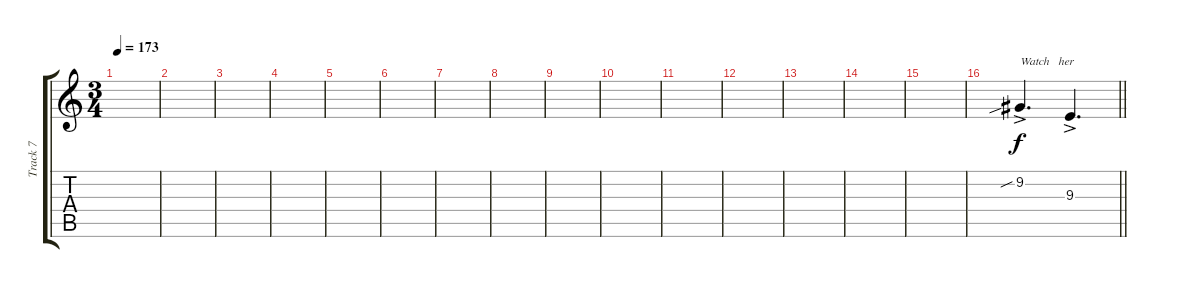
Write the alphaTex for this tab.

\track ("Track 7" "Track 7") {instrument tenorsax}
\staff {score tabs}
\tuning (E4 B3 G3 D3 A2 E2) {hide}
\ts (3 4)
\tempo 173
\clef g2
\ks c
|
|
|
|
|
|
|
|
|
|
|
|
|
|
|
\barLineRight lightlight
9.2{sib ac}.4{d txt "Watch   her"} 9.3{ac}.4{d}
